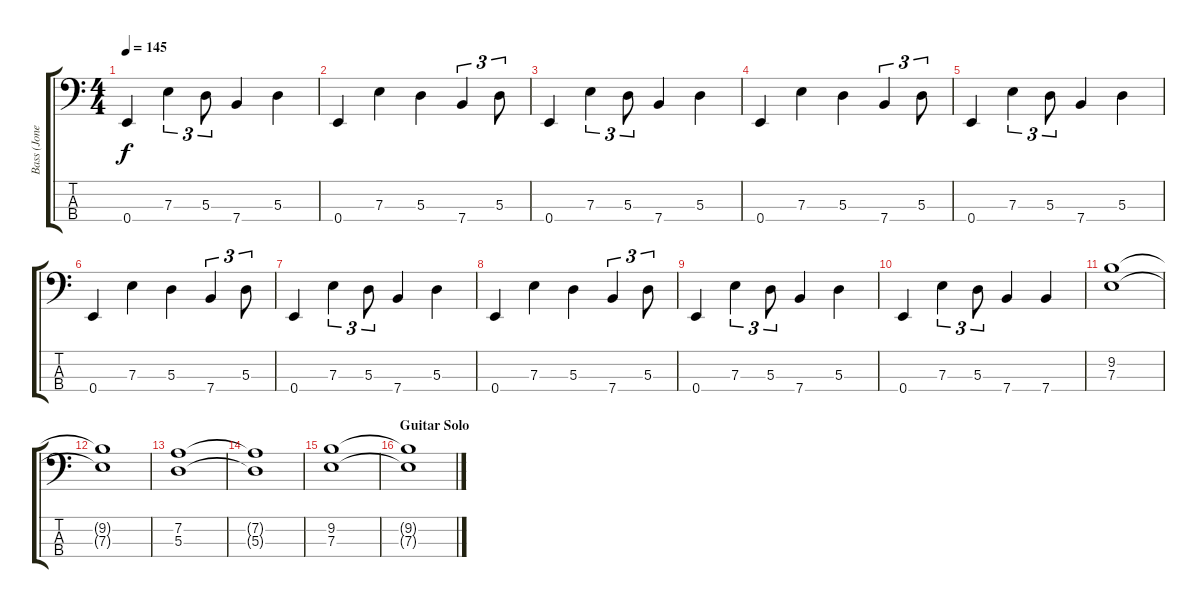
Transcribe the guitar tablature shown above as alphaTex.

\track ("Bass (Jones)" "Bass (Jone") {instrument electricbassfinger}
\staff {score tabs}
\tuning (G2 D2 A1 E1) {hide}
\ts (4 4)
\tempo 145
\clef f4
\ks c
0.4.4{dy f} 7.3.4{tu (3 2)} 5.3.8{tu (3 2)} 7.4.4 5.3.4 |
0.4.4 7.3.4 5.3.4 7.4.4{tu (3 2)} 5.3.8{tu (3 2)} |
0.4.4 7.3.4{tu (3 2)} 5.3.8{tu (3 2)} 7.4.4 5.3.4 |
0.4.4 7.3.4 5.3.4 7.4.4{tu (3 2)} 5.3.8{tu (3 2)} |
0.4.4 7.3.4{tu (3 2)} 5.3.8{tu (3 2)} 7.4.4 5.3.4 |
0.4.4 7.3.4 5.3.4 7.4.4{tu (3 2)} 5.3.8{tu (3 2)} |
0.4.4 7.3.4{tu (3 2)} 5.3.8{tu (3 2)} 7.4.4 5.3.4 |
0.4.4 7.3.4 5.3.4 7.4.4{tu (3 2)} 5.3.8{tu (3 2)} |
0.4.4 7.3.4{tu (3 2)} 5.3.8{tu (3 2)} 7.4.4 5.3.4 |
0.4.4 7.3.4{tu (3 2)} 5.3.8{tu (3 2)} 7.4.4 7.4.4 |
(9.2 7.3).1 |
(9.2{t} 7.3{t}).1 |
(7.2 5.3).1 |
(7.2{t} 5.3{t}).1 |
(9.2 7.3).1 |
\section ("" "Guitar Solo")
(9.2{t} 7.3{t}).1
